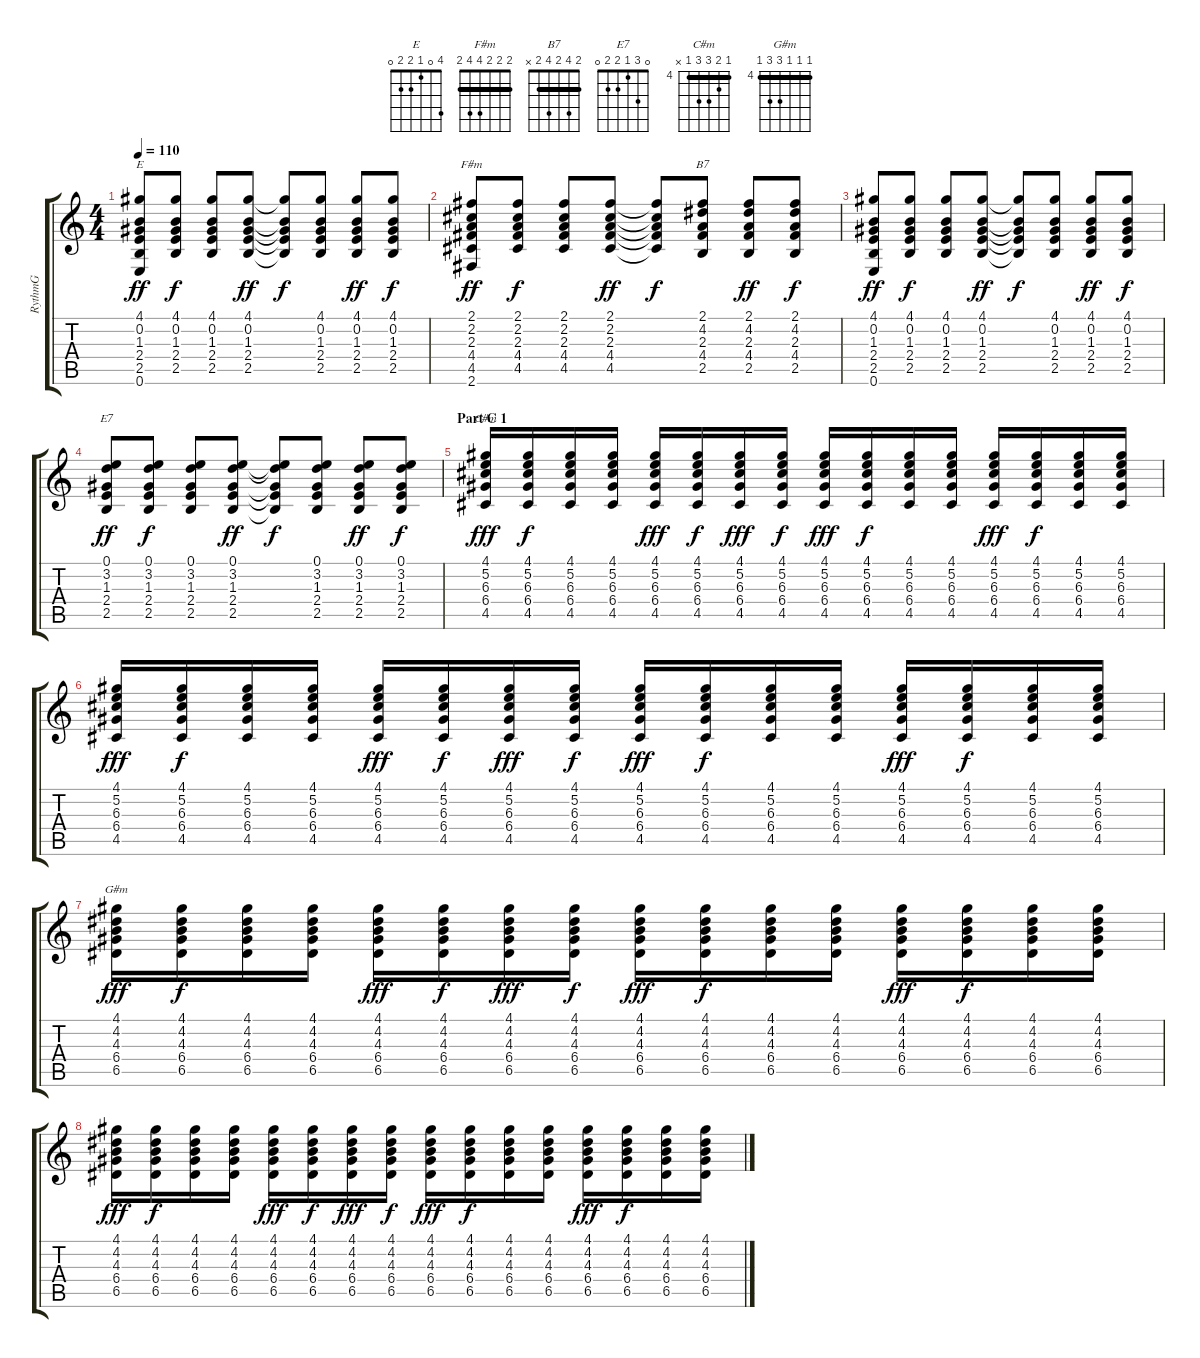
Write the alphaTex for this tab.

\track ("RythmG" "RythmG") {instrument acousticguitarsteel}
\staff {score tabs}
\tuning (E4 B3 G3 D3 A2 E2) {hide}
\chord ("E" 4 0 1 2 2 0)
\chord ("F#m" 2 2 2 4 4 2) {barre 2}
\chord ("B7" 2 4 2 4 2 x) {barre 2}
\chord ("E7" 0 3 1 2 2 0)
\chord ("C#m" 4 5 6 6 4 x) {firstfret 4 barre 4}
\chord ("G#m" 4 4 4 6 6 4) {firstfret 4 barre 4}
\ts (4 4)
\tempo 110
\clef g2
\ks c
(4.1 0.2 1.3 2.4 2.5 0.6).8{ch "E" dy ff} (4.1 0.2 1.3 2.4 2.5).8{dy f} (4.1 0.2 1.3 2.4 2.5).8 (4.1 0.2 1.3 2.4 2.5).8{dy ff} (4.1{t} 0.2{t} 1.3{t} 2.4{t} 2.5{t}).8{dy f} (4.1 0.2 1.3 2.4 2.5).8 (4.1 0.2 1.3 2.4 2.5).8{dy ff} (4.1 0.2 1.3 2.4 2.5).8{dy f} |
(2.1 2.2 2.3 4.4 4.5 2.6).8{ch "F#m" dy ff} (2.1 2.2 2.3 4.4 4.5).8{dy f} (2.1 2.2 2.3 4.4 4.5).8 (2.1 2.2 2.3 4.4 4.5).8{dy ff} (2.1{t} 2.2{t} 2.3{t} 4.4{t} 4.5{t}).8{dy f} (2.1 4.2 2.3 4.4 2.5).8{ch "B7"} (2.1 4.2 2.3 4.4 2.5).8{dy ff} (2.1 4.2 2.3 4.4 2.5).8{dy f} |
(4.1 0.2 1.3 2.4 2.5 0.6).8{dy ff} (4.1 0.2 1.3 2.4 2.5).8{dy f} (4.1 0.2 1.3 2.4 2.5).8 (4.1 0.2 1.3 2.4 2.5).8{dy ff} (4.1{t} 0.2{t} 1.3{t} 2.4{t} 2.5{t}).8{dy f} (4.1 0.2 1.3 2.4 2.5).8 (4.1 0.2 1.3 2.4 2.5).8{dy ff} (4.1 0.2 1.3 2.4 2.5).8{dy f} |
(0.1 3.2 1.3 2.4 2.5).8{ch "E7" dy ff} (0.1 3.2 1.3 2.4 2.5).8{dy f} (0.1 3.2 1.3 2.4 2.5).8 (0.1 3.2 1.3 2.4 2.5).8{dy ff} (0.1{t} 3.2{t} 1.3{t} 2.4{t} 2.5{t}).8{dy f} (0.1 3.2 1.3 2.4 2.5).8 (0.1 3.2 1.3 2.4 2.5).8{dy ff} (0.1 3.2 1.3 2.4 2.5).8{dy f} |
\section ("" "Part C 1")
(4.1 5.2 6.3 6.4 4.5).16{ch "C#m" dy fff} (4.1 5.2 6.3 6.4 4.5).16{dy f} (4.1 5.2 6.3 6.4 4.5).16 (4.1 5.2 6.3 6.4 4.5).16 (4.1 5.2 6.3 6.4 4.5).16{dy fff} (4.1 5.2 6.3 6.4 4.5).16{dy f} (4.1 5.2 6.3 6.4 4.5).16{dy fff} (4.1 5.2 6.3 6.4 4.5).16{dy f} (4.1 5.2 6.3 6.4 4.5).16{dy fff} (4.1 5.2 6.3 6.4 4.5).16{dy f} (4.1 5.2 6.3 6.4 4.5).16 (4.1 5.2 6.3 6.4 4.5).16 (4.1 5.2 6.3 6.4 4.5).16{dy fff} (4.1 5.2 6.3 6.4 4.5).16{dy f} (4.1 5.2 6.3 6.4 4.5).16 (4.1 5.2 6.3 6.4 4.5).16 |
(4.1 5.2 6.3 6.4 4.5).16{dy fff} (4.1 5.2 6.3 6.4 4.5).16{dy f} (4.1 5.2 6.3 6.4 4.5).16 (4.1 5.2 6.3 6.4 4.5).16 (4.1 5.2 6.3 6.4 4.5).16{dy fff} (4.1 5.2 6.3 6.4 4.5).16{dy f} (4.1 5.2 6.3 6.4 4.5).16{dy fff} (4.1 5.2 6.3 6.4 4.5).16{dy f} (4.1 5.2 6.3 6.4 4.5).16{dy fff} (4.1 5.2 6.3 6.4 4.5).16{dy f} (4.1 5.2 6.3 6.4 4.5).16 (4.1 5.2 6.3 6.4 4.5).16 (4.1 5.2 6.3 6.4 4.5).16{dy fff} (4.1 5.2 6.3 6.4 4.5).16{dy f} (4.1 5.2 6.3 6.4 4.5).16 (4.1 5.2 6.3 6.4 4.5).16 |
(4.1 4.2 4.3 6.4 6.5).16{ch "G#m" dy fff} (4.1 4.2 4.3 6.4 6.5).16{dy f} (4.1 4.2 4.3 6.4 6.5).16 (4.1 4.2 4.3 6.4 6.5).16 (4.1 4.2 4.3 6.4 6.5).16{dy fff} (4.1 4.2 4.3 6.4 6.5).16{dy f} (4.1 4.2 4.3 6.4 6.5).16{dy fff} (4.1 4.2 4.3 6.4 6.5).16{dy f} (4.1 4.2 4.3 6.4 6.5).16{dy fff} (4.1 4.2 4.3 6.4 6.5).16{dy f} (4.1 4.2 4.3 6.4 6.5).16 (4.1 4.2 4.3 6.4 6.5).16 (4.1 4.2 4.3 6.4 6.5).16{dy fff} (4.1 4.2 4.3 6.4 6.5).16{dy f} (4.1 4.2 4.3 6.4 6.5).16 (4.1 4.2 4.3 6.4 6.5).16 |
(4.1 4.2 4.3 6.4 6.5).16{dy fff} (4.1 4.2 4.3 6.4 6.5).16{dy f} (4.1 4.2 4.3 6.4 6.5).16 (4.1 4.2 4.3 6.4 6.5).16 (4.1 4.2 4.3 6.4 6.5).16{dy fff} (4.1 4.2 4.3 6.4 6.5).16{dy f} (4.1 4.2 4.3 6.4 6.5).16{dy fff} (4.1 4.2 4.3 6.4 6.5).16{dy f} (4.1 4.2 4.3 6.4 6.5).16{dy fff} (4.1 4.2 4.3 6.4 6.5).16{dy f} (4.1 4.2 4.3 6.4 6.5).16 (4.1 4.2 4.3 6.4 6.5).16 (4.1 4.2 4.3 6.4 6.5).16{dy fff} (4.1 4.2 4.3 6.4 6.5).16{dy f} (4.1 4.2 4.3 6.4 6.5).16 (4.1 4.2 4.3 6.4 6.5).16
